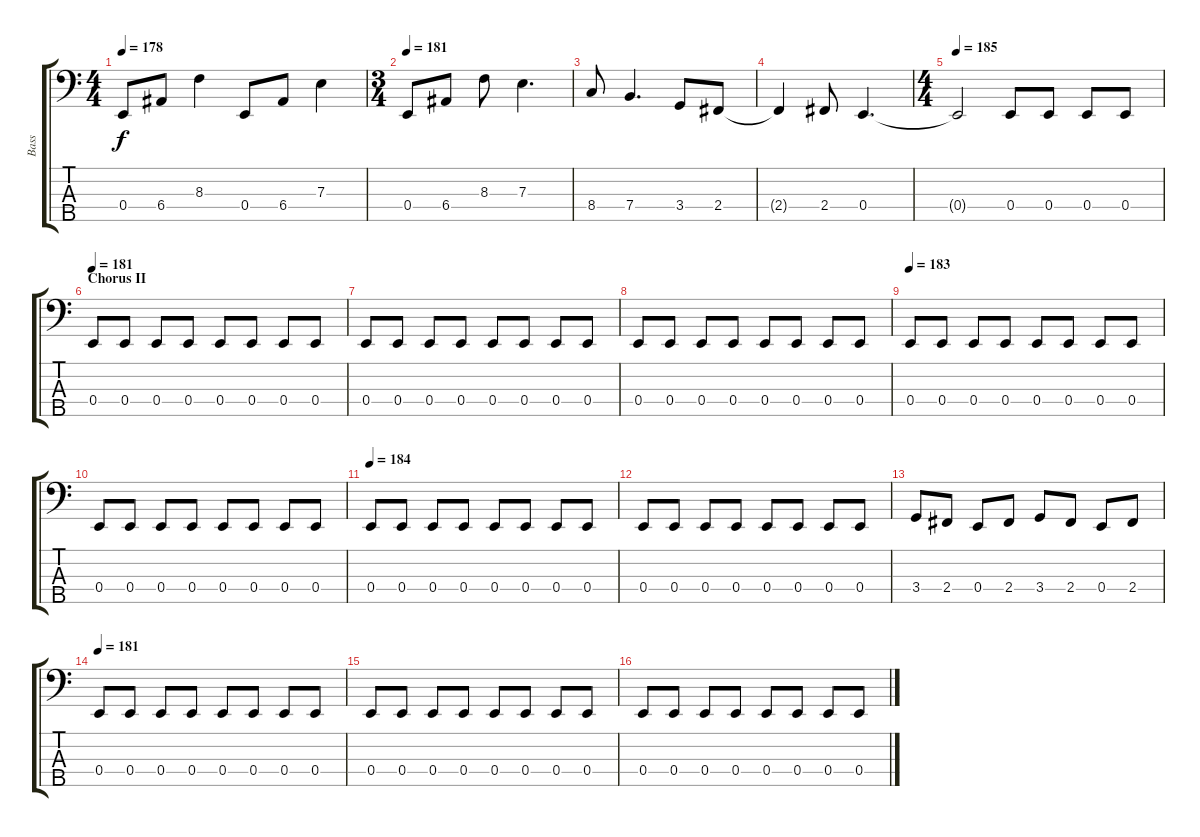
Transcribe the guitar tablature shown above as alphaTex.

\track ("Bass" "Bass") {instrument electricbasspick}
\staff {score tabs}
\tuning (G2 D2 A1 E1 B0) {hide}
\ts (4 4)
\tempo 178
\clef f4
\ks c
0.4.8{dy f} 6.4.8 8.3.4 0.4.8 6.4.8 7.3.4 |
\ts (3 4)
\tempo 181
0.4.8 6.4.8 8.3.8 7.3.4{d} |
8.4.8 7.4.4{d} 3.4.8 2.4.8 |
2.4{t}.4 2.4.8 0.4.4{d} |
\ts (4 4)
\tempo 185
0.4{t}.2 0.4.8 0.4.8 0.4.8 0.4.8 |
\section ("" "Chorus II")
\tempo 181
0.4.8 0.4.8 0.4.8 0.4.8 0.4.8 0.4.8 0.4.8 0.4.8 |
0.4.8 0.4.8 0.4.8 0.4.8 0.4.8 0.4.8 0.4.8 0.4.8 |
0.4.8 0.4.8 0.4.8 0.4.8 0.4.8 0.4.8 0.4.8 0.4.8 |
\tempo 183
0.4.8 0.4.8 0.4.8 0.4.8 0.4.8 0.4.8 0.4.8 0.4.8 |
0.4.8 0.4.8 0.4.8 0.4.8 0.4.8 0.4.8 0.4.8 0.4.8 |
\tempo 184
0.4.8 0.4.8 0.4.8 0.4.8 0.4.8 0.4.8 0.4.8 0.4.8 |
0.4.8 0.4.8 0.4.8 0.4.8 0.4.8 0.4.8 0.4.8 0.4.8 |
3.4.8 2.4.8 0.4.8 2.4.8 3.4.8 2.4.8 0.4.8 2.4.8 |
\tempo 181
0.4.8 0.4.8 0.4.8 0.4.8 0.4.8 0.4.8 0.4.8 0.4.8 |
0.4.8 0.4.8 0.4.8 0.4.8 0.4.8 0.4.8 0.4.8 0.4.8 |
0.4.8 0.4.8 0.4.8 0.4.8 0.4.8 0.4.8 0.4.8 0.4.8
